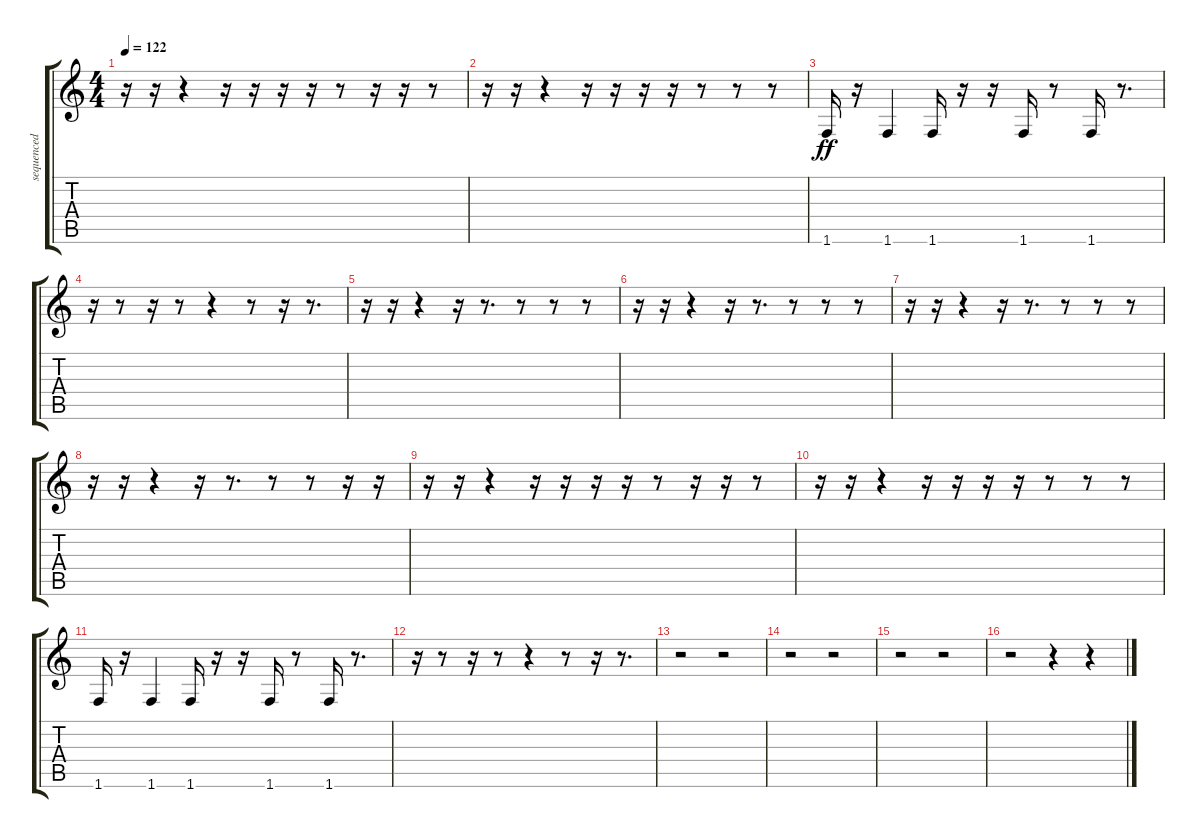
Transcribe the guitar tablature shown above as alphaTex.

\track ("sequenced by" "sequenced ") {instrument electricbassfinger}
\staff {score tabs}
\tuning (E4 B3 G3 D3 A2 E2) {hide}
\ts (4 4)
\tempo 122
\clef g2
\ks c
r.16{dy ff} r.16 r.4 r.16 r.16 r.16 r.16 r.8 r.16 r.16 r.8 |
r.16 r.16 r.4 r.16 r.16 r.16 r.16 r.8 r.8 r.8 |
1.6.16 r.16 1.6.4 1.6.16 r.16 r.16 1.6.16 r.8 1.6.16 r.8{d} |
r.16 r.8 r.16 r.8 r.4 r.8 r.16 r.8{d} |
r.16 r.16 r.4 r.16 r.8{d} r.8 r.8 r.8 |
r.16 r.16 r.4 r.16 r.8{d} r.8 r.8 r.8 |
r.16 r.16 r.4 r.16 r.8{d} r.8 r.8 r.8 |
r.16 r.16 r.4 r.16 r.8{d} r.8 r.8 r.16 r.16 |
r.16 r.16 r.4 r.16 r.16 r.16 r.16 r.8 r.16 r.16 r.8 |
r.16 r.16 r.4 r.16 r.16 r.16 r.16 r.8 r.8 r.8 |
1.6.16 r.16 1.6.4 1.6.16 r.16 r.16 1.6.16 r.8 1.6.16 r.8{d} |
r.16 r.8 r.16 r.8 r.4 r.8 r.16 r.8{d} |
r.2 r.2 |
r.2 r.2 |
r.2 r.2 |
r.2 r.4 r.4
